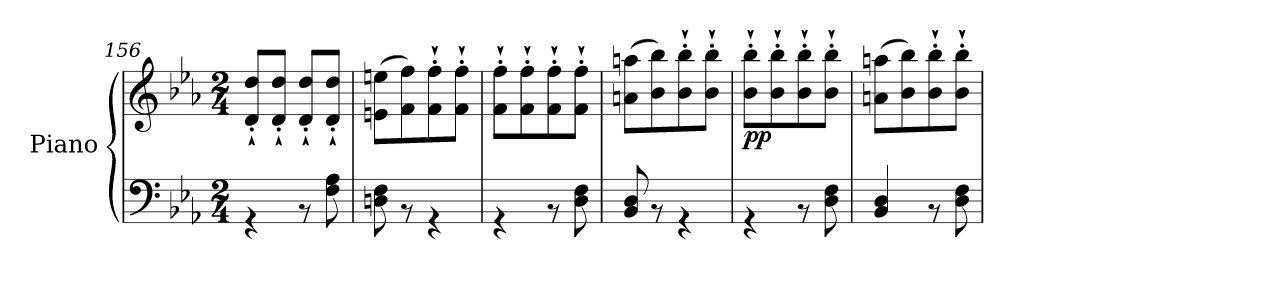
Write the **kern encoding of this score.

**kern	**kern	**dynam
*part1	*part1	*part1
*staff2	*staff1	*staff1/2
*I"Piano	*	*
*I'Pno	*	*
*clefF4	*clefG2	*
*k[b-e-a-]	*k[b-e-a-]	*
*M2/4	*M2/4	*
=156	=156	=156
*^	*	*
2ryy	4r	8d/'` 8dd/'`L	.
.	.	8d/'` 8dd/'`J	.
.	8r	8d/'` 8dd/'`L	.
.	8F\ 8A-\	8d/'` 8dd/'`J	.
=157	=157	=157	=157
2ryy	8Dn\ 8F\	(>8en\ 8een\L	.
.	8r	8f\ 8ff\)	.
.	4r	8f\'` 8ff\'`	.
.	.	8f\'` 8ff\'`J	.
!!LO:PB:g=z
=158	=158	=158	=158
2ryy	4r	8f\'` 8ff\'`L	.
.	.	8f\'` 8ff\'`	.
.	8r	8f\'` 8ff\'`	.
.	8D\ 8F\	8f\'` 8ff\'`J	.
=159	=159	=159	=159
2ryy	8BB-/ 8D/	(>8an\ 8aan\L	.
.	8r	8b-\ 8bb-\)	.
.	4r	8b-\'` 8bb-\'`	.
.	.	8b-\'` 8bb-\'`J	.
=160	=160	=160	=160
!	!	!	!LO:DY:b
2ryy	4r	8b-\'` 8bb-\'`L	pp
.	.	8b-\'` 8bb-\'`	.
.	8r	8b-\'` 8bb-\'`	.
.	8D\ 8F\	8b-\'` 8bb-\'`J	.
=161	=161	=161	=161
2ryy	4BB-/ 4D/	(>8an\ 8aan\L	.
.	.	8b-\ 8bb-\)	.
.	8r	8b-\'` 8bb-\'`	.
.	8D\ 8F\	8b-\'` 8bb-\'`J	.
*v	*v	*	*
=	=	=
*-	*-	*-
